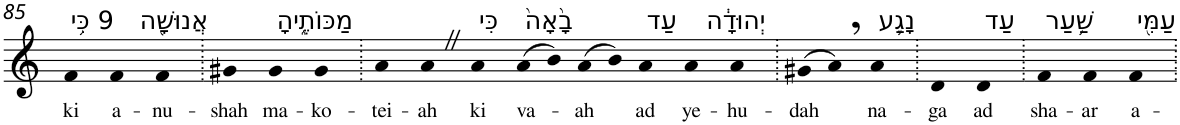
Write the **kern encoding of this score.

**kern	**text
*part1	*part1
*staff1	*staff1
*I"Piano	*
*I'Pno	*
!!LO:PB:g=z
*clefG2	*
*k[]	*
=85	=85
!LO:TX:a:t=9 כִּ֥י	!
!	!LO:LY:b
4f	ki
!LO:TX:a:t=אֲנוּשָׁ֖ה	!
!	!LO:LY:b
4f	a-
!	!LO:LY:b
4f	-nu-
=86.	=86.
!	!LO:LY:b
4g#X	-shah
!LO:TX:a:t=מַכּוֹתֶ֑יהָ	!
!	!LO:LY:b
4g#	ma-
!	!LO:LY:b
4g#	-ko-
=87.	=87.
!	!LO:LY:b
4a	-tei-
!	!LO:LY:b
4aZ	-ah
!LO:TX:a:t=כִּי	!
!	!LO:LY:b
4a	ki
!LO:TX:a:t=בָ֙אָה֙	!
!	!LO:LY:b
(>8a	va-
8b)	.
!	!LO:LY:b
(>8a	-ah
8b)	.
!LO:TX:a:t=עַד	!
!	!LO:LY:b
4a	ad
!LO:TX:a:t=יְהוּדָ֔ה	!
!	!LO:LY:b
4a	ye-
!	!LO:LY:b
4a	-hu-
=88.	=88.
!	!LO:LY:b
(>8g#X	-dah
8a,)	.
!LO:TX:a:t=נָגַ֛ע	!
!	!LO:LY:b
4a	na-
=89.	=89.
!	!LO:LY:b
4d	-ga
!LO:TX:a:t=עַד	!
!	!LO:LY:b
4d	ad
=90.	=90.
!LO:TX:a:t=שַׁ֥עַר	!
!	!LO:LY:b
4f	sha-
!	!LO:LY:b
4f	-ar
!LO:TX:a:t=עַמִּ֖י	!
!	!LO:LY:b
4f	a-
=.	=.
*-	*-
